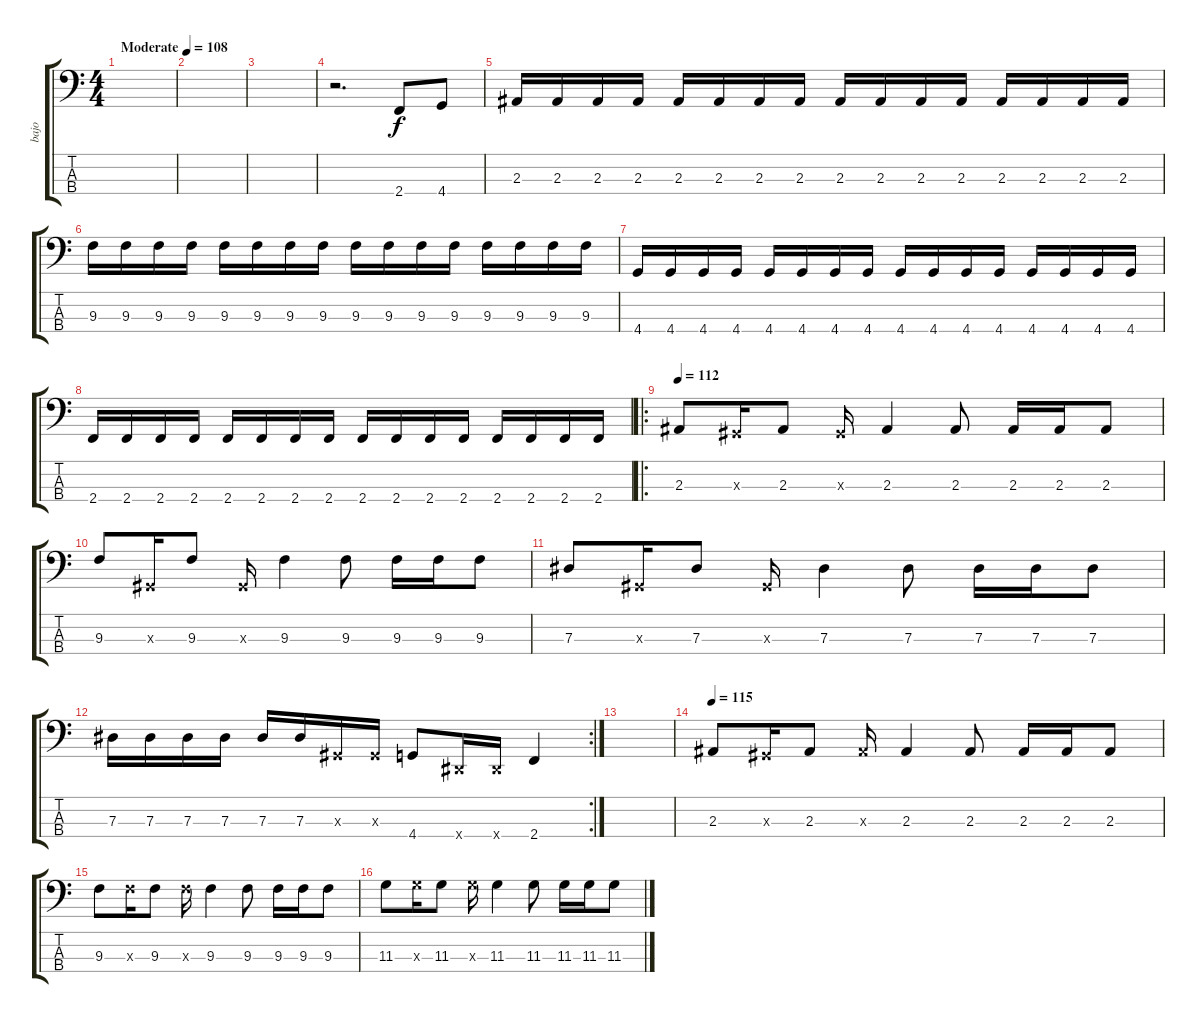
\track ("bajo" "bajo") {instrument electricbasspick}
\staff {score tabs}
\tuning (Gb2 Db2 Ab1 Eb1) {hide}
\ts (4 4)
\tempo (108 "Moderate")
\clef f4
\ks c
|
|
|
r.2{d} 2.4.8 4.4.8 |
2.3.16 2.3.16 2.3.16 2.3.16 2.3.16 2.3.16 2.3.16 2.3.16 2.3.16 2.3.16 2.3.16 2.3.16 2.3.16 2.3.16 2.3.16 2.3.16 |
9.3.16 9.3.16 9.3.16 9.3.16 9.3.16 9.3.16 9.3.16 9.3.16 9.3.16 9.3.16 9.3.16 9.3.16 9.3.16 9.3.16 9.3.16 9.3.16 |
4.4.16 4.4.16 4.4.16 4.4.16 4.4.16 4.4.16 4.4.16 4.4.16 4.4.16 4.4.16 4.4.16 4.4.16 4.4.16 4.4.16 4.4.16 4.4.16 |
2.4.16 2.4.16 2.4.16 2.4.16 2.4.16 2.4.16 2.4.16 2.4.16 2.4.16 2.4.16 2.4.16 2.4.16 2.4.16 2.4.16 2.4.16 2.4.16 |
\ro
\tempo 112
2.3.8 0.3{x}.16 2.3.8 0.3{x}.16 2.3.4 2.3.8 2.3.16 2.3.16 2.3.8 |
9.3.8 0.3{x}.16 9.3.8 0.3{x}.16 9.3.4 9.3.8 9.3.16 9.3.16 9.3.8 |
7.3.8 0.3{x}.16 7.3.8 0.3{x}.16 7.3.4 7.3.8 7.3.16 7.3.16 7.3.8 |
\rc 2
7.3.16 7.3.16 7.3.16 7.3.16 7.3.16 7.3.16 0.3{x}.16 0.3{x}.16 4.4.8 0.4{x}.16 0.4{x}.16 2.4.4 |
|
\tempo 115
2.3.8 0.3{x}.16 2.3.8 2.3{x}.16 2.3.4 2.3.8 2.3.16 2.3.16 2.3.8 |
9.3.8 9.3{x}.16 9.3.8 9.3{x}.16 9.3.4 9.3.8 9.3.16 9.3.16 9.3.8 |
11.3.8 11.3{x}.16 11.3.8 11.3{x}.16 11.3.4 11.3.8 11.3.16 11.3.16 11.3.8
